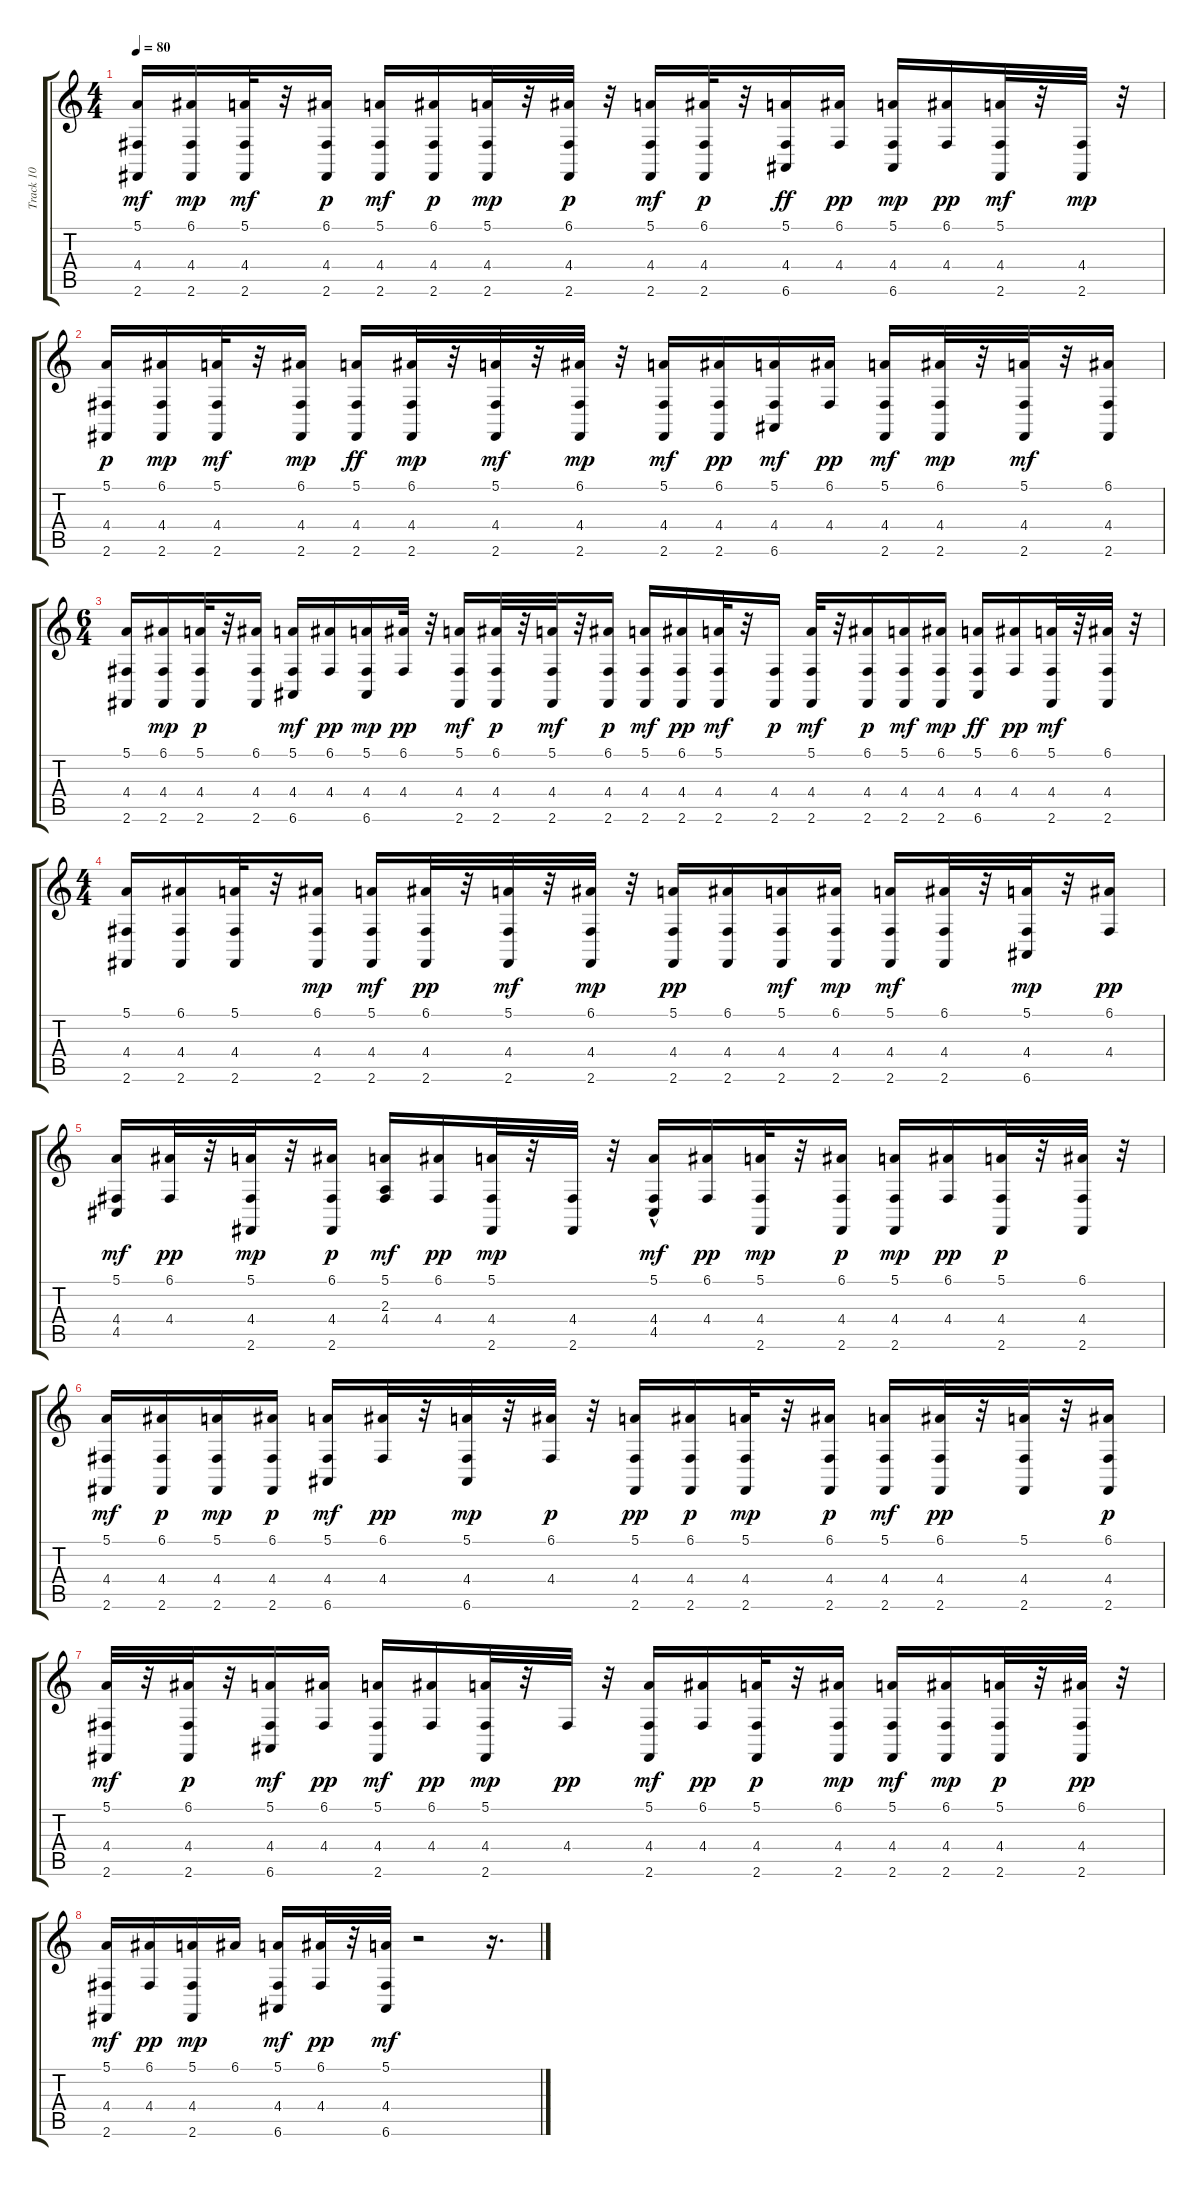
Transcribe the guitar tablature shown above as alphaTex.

\track ("Track 10" "Track 10") {instrument acousticgrandpiano}
\staff {score tabs}
\tuning (E4 B3 G3 D3 A2 E2) {hide}
\ts (4 4)
\tempo 80
\clef g2
\ks c
(5.1 4.4 2.6).16{dy mf} (6.1 4.4 2.6).16{dy mp} (5.1 4.4 2.6).32{dy mf} r.32 (6.1 4.4 2.6).16{dy p} (5.1 4.4 2.6).16{dy mf} (6.1 4.4 2.6).16{dy p} (5.1 4.4 2.6).32{dy mp} r.32 (6.1 4.4 2.6).32{dy p} r.32 (5.1 4.4 2.6).16{dy mf} (6.1 4.4 2.6).32{dy p} r.32 (5.1 4.4 6.6).16{dy ff} (6.1 4.4).16{dy pp} (5.1 4.4 6.6).16{dy mp} (6.1 4.4).16{dy pp} (5.1 4.4 2.6).32{dy mf} r.32 (4.4 2.6).32{dy mp} r.32 |
(5.1 4.4 2.6).16{dy p} (6.1 4.4 2.6).16{dy mp} (5.1 4.4 2.6).32{dy mf} r.32 (6.1 4.4 2.6).16{dy mp} (5.1 4.4 2.6).16{dy ff} (6.1 4.4 2.6).32{dy mp} r.32 (5.1 4.4 2.6).32{dy mf} r.32 (6.1 4.4 2.6).32{dy mp} r.32 (5.1 4.4 2.6).16{dy mf} (6.1 4.4 2.6).16{dy pp} (5.1 4.4 6.6).16{dy mf} (6.1 4.4).16{dy pp} (5.1 4.4 2.6).16{dy mf} (6.1 4.4 2.6).32{dy mp} r.32 (5.1 4.4 2.6).32{dy mf} r.32 (6.1 4.4 2.6).16 |
\ts (6 4)
(5.1 4.4 2.6).16 (6.1 4.4 2.6).16{dy mp} (5.1 4.4 2.6).32{dy p} r.32 (6.1 4.4 2.6).16 (5.1 4.4 6.6).16{dy mf} (6.1 4.4).16{dy pp} (5.1 4.4 6.6).16{dy mp} (6.1 4.4).32{dy pp} r.32 (5.1 4.4 2.6).16{dy mf} (6.1 4.4 2.6).32{dy p} r.32 (5.1 4.4 2.6).32{dy mf} r.32 (6.1 4.4 2.6).16{dy p} (5.1 4.4 2.6).16{dy mf} (6.1 4.4 2.6).16{dy pp} (5.1 4.4 2.6).32{dy mf} r.32 (4.4 2.6).16{dy p} (5.1 4.4 2.6).32{dy mf} r.32 (6.1 4.4 2.6).16{dy p} (5.1 4.4 2.6).16{dy mf} (6.1 4.4 2.6).16{dy mp} (5.1 4.4 6.6).16{dy ff} (6.1 4.4).16{dy pp} (5.1 4.4 2.6).32{dy mf} r.32 (6.1 4.4 2.6).32 r.32 |
\ts (4 4)
(5.1 4.4 2.6).16 (6.1 4.4 2.6).16 (5.1 4.4 2.6).32 r.32 (6.1 4.4 2.6).16{dy mp} (5.1 4.4 2.6).16{dy mf} (6.1 4.4 2.6).32{dy pp} r.32 (5.1 4.4 2.6).32{dy mf} r.32 (6.1 4.4 2.6).32{dy mp} r.32 (5.1 4.4 2.6).16{dy pp} (6.1 4.4 2.6).16 (5.1 4.4 2.6).16{dy mf} (6.1 4.4 2.6).16{dy mp} (5.1 4.4 2.6).16{dy mf} (6.1 4.4 2.6).32 r.32 (5.1 4.4 6.6).32{dy mp} r.32 (6.1 4.4).16{dy pp} |
(5.1 4.4 4.5).16{dy mf} (6.1 4.4).32{dy pp} r.32 (5.1 4.4 2.6).32{dy mp} r.32 (6.1 4.4 2.6).16{dy p} (5.1 2.3 4.4).16{dy mf} (6.1 4.4).16{dy pp} (5.1 4.4 2.6).32{dy mp} r.32 (4.4 2.6).32 r.32 (5.1 4.4 4.5{hac}).16{dy mf} (6.1 4.4).16{dy pp} (5.1 4.4 2.6).32{dy mp} r.32 (6.1 4.4 2.6).16{dy p} (5.1 4.4 2.6).16{dy mp} (6.1 4.4).16{dy pp} (5.1 4.4 2.6).32{dy p} r.32 (6.1 4.4 2.6).32 r.32 |
(5.1 4.4 2.6).16{dy mf} (6.1 4.4 2.6).16{dy p} (5.1 4.4 2.6).16{dy mp} (6.1 4.4 2.6).16{dy p} (5.1 4.4 6.6).16{dy mf} (6.1 4.4).32{dy pp} r.32 (5.1 4.4 6.6).32{dy mp} r.32 (6.1 4.4).32{dy p} r.32 (5.1 4.4 2.6).16{dy pp} (6.1 4.4 2.6).16{dy p} (5.1 4.4 2.6).32{dy mp} r.32 (6.1 4.4 2.6).16{dy p} (5.1 4.4 2.6).16{dy mf} (6.1 4.4 2.6).32{dy pp} r.32 (5.1 4.4 2.6).32 r.32 (6.1 4.4 2.6).16{dy p} |
(5.1 4.4 2.6).32{dy mf} r.32 (6.1 4.4 2.6).32{dy p} r.32 (5.1 4.4 6.6).16{dy mf} (6.1 4.4).16{dy pp} (5.1 4.4 2.6).16{dy mf} (6.1 4.4).16{dy pp} (5.1 4.4 2.6).32{dy mp} r.32 4.4.32{dy pp} r.32 (5.1 4.4 2.6).16{dy mf} (6.1 4.4).16{dy pp} (5.1 4.4 2.6).32{dy p} r.32 (6.1 4.4 2.6).16{dy mp} (5.1 4.4 2.6).16{dy mf} (6.1 4.4 2.6).16{dy mp} (5.1 4.4 2.6).32{dy p} r.32 (6.1 4.4 2.6).32{dy pp} r.32 |
(5.1 4.4 2.6).16{dy mf} (6.1 4.4).16{dy pp} (5.1 4.4 2.6).16{dy mp} 6.1.16 (5.1 4.4 6.6).16{dy mf} (6.1 4.4).32{dy pp} r.32 (5.1 4.4 6.6).32{dy mf} r.2 r.16{d}
